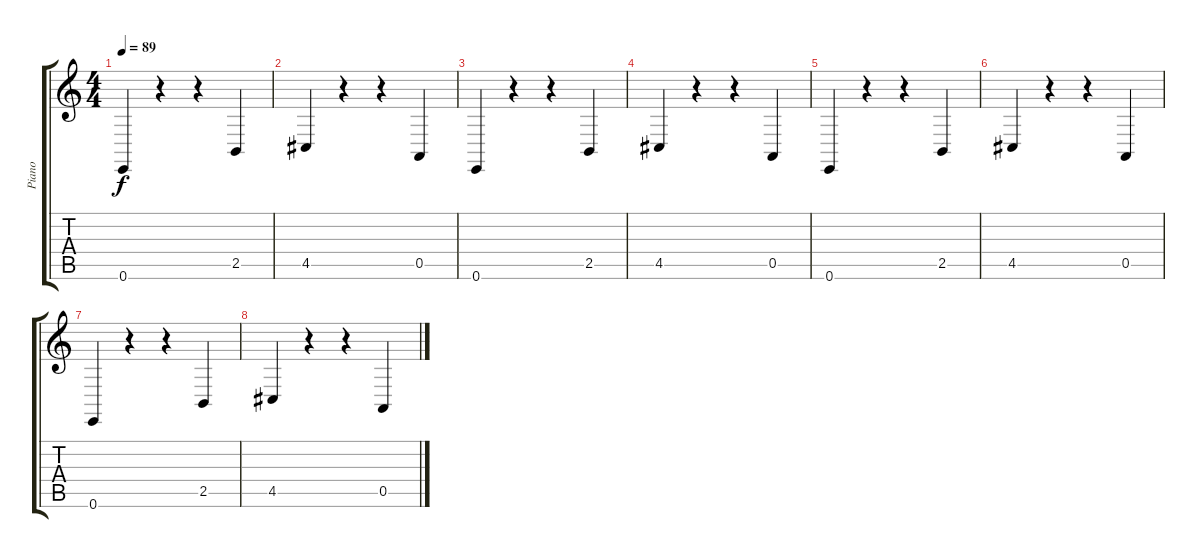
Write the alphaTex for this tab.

\track ("Piano" "Piano") {instrument acousticgrandpiano}
\staff {score tabs}
\tuning (E4 B3 G3 D3 A2 E2) {hide}
\ts (4 4)
\tempo 89
\clef g2
\ks c
0.6.4{dy f} r.4 r.4 2.5.4 |
4.5.4 r.4 r.4 0.5.4 |
0.6.4 r.4 r.4 2.5.4 |
4.5.4 r.4 r.4 0.5.4 |
0.6.4 r.4 r.4 2.5.4 |
4.5.4 r.4 r.4 0.5.4 |
0.6.4 r.4 r.4 2.5.4 |
4.5.4 r.4 r.4 0.5.4
